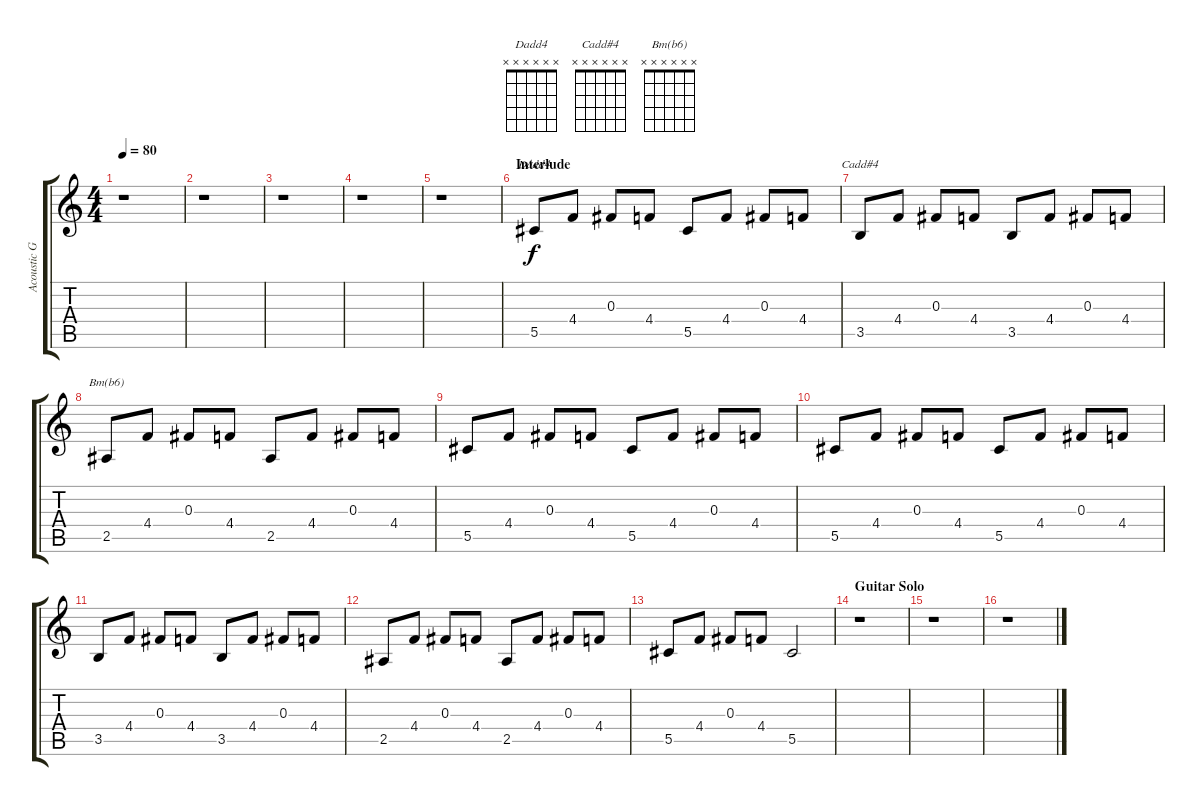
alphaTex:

\track ("Acoustic Guitar" "Acoustic G") {instrument acousticguitarsteel}
\staff {score tabs}
\tuning (Eb4 Bb3 Gb3 Db3 Ab2 Db2) {hide}
\chord ("Dadd4" x x x x x x)
\chord ("Cadd#4" x x x x x x)
\chord ("Bm(b6)" x x x x x x)
\ts (4 4)
\tempo 80
\clef g2
\ks c
r.1{dy f} |
r.1 |
r.1 |
r.1 |
r.1 |
\section ("" "Interlude")
5.5.8{ch "Dadd4"} 4.4.8 0.3.8 4.4.8 5.5.8 4.4.8 0.3.8 4.4.8 |
3.5.8{ch "Cadd#4"} 4.4.8 0.3.8 4.4.8 3.5.8 4.4.8 0.3.8 4.4.8 |
2.5.8{ch "Bm(b6)"} 4.4.8 0.3.8 4.4.8 2.5.8 4.4.8 0.3.8 4.4.8 |
5.5.8 4.4.8 0.3.8 4.4.8 5.5.8 4.4.8 0.3.8 4.4.8 |
5.5.8 4.4.8 0.3.8 4.4.8 5.5.8 4.4.8 0.3.8 4.4.8 |
3.5.8 4.4.8 0.3.8 4.4.8 3.5.8 4.4.8 0.3.8 4.4.8 |
2.5.8 4.4.8 0.3.8 4.4.8 2.5.8 4.4.8 0.3.8 4.4.8 |
5.5.8 4.4.8 0.3.8 4.4.8 5.5.2 |
\section ("" "Guitar Solo")
r.1 |
r.1 |
r.1
